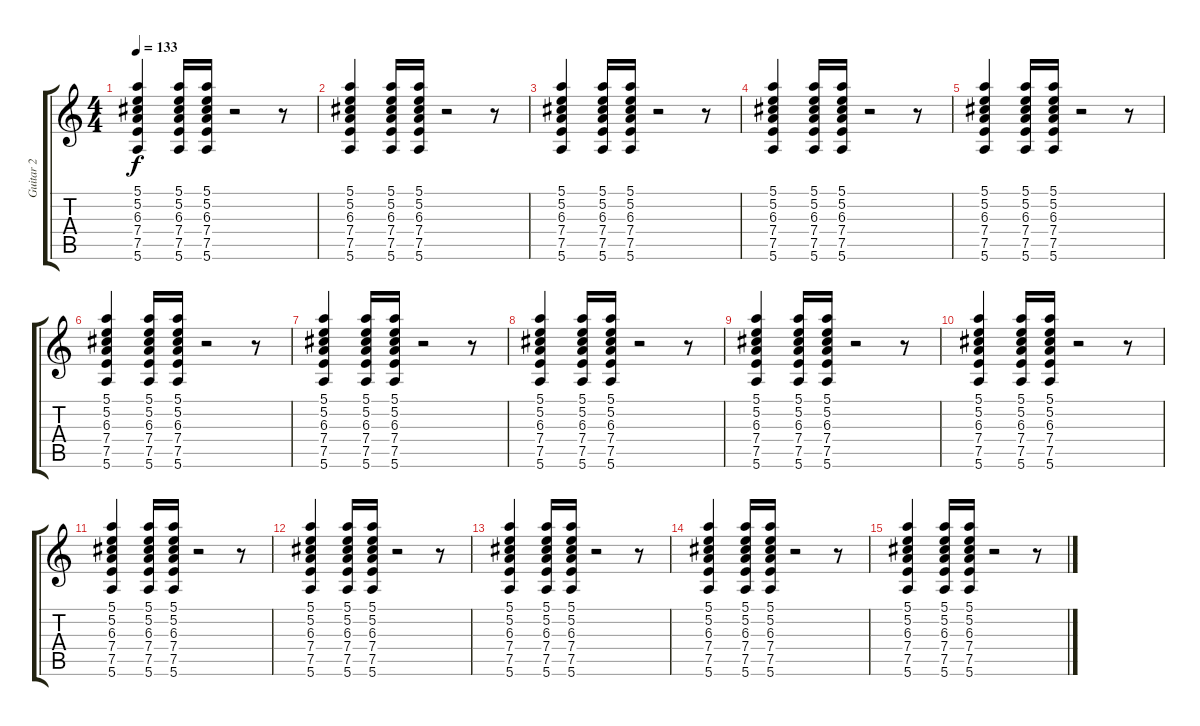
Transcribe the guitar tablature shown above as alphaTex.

\track ("Guitar 2" "Guitar 2") {instrument overdrivenguitar}
\staff {score tabs}
\tuning (E4 B3 G3 D3 A2 E2) {hide}
\ts (4 4)
\tempo 133
\clef g2
\ks c
(5.1 5.2 6.3 7.4 7.5 5.6).4{dy f} (5.1 5.2 6.3 7.4 7.5 5.6).16 (5.1 5.2 6.3 7.4 7.5 5.6).16 r.2 r.8 |
(5.1 5.2 6.3 7.4 7.5 5.6).4 (5.1 5.2 6.3 7.4 7.5 5.6).16 (5.1 5.2 6.3 7.4 7.5 5.6).16 r.2 r.8 |
(5.1 5.2 6.3 7.4 7.5 5.6).4 (5.1 5.2 6.3 7.4 7.5 5.6).16 (5.1 5.2 6.3 7.4 7.5 5.6).16 r.2 r.8 |
(5.1 5.2 6.3 7.4 7.5 5.6).4 (5.1 5.2 6.3 7.4 7.5 5.6).16 (5.1 5.2 6.3 7.4 7.5 5.6).16 r.2 r.8 |
(5.1 5.2 6.3 7.4 7.5 5.6).4 (5.1 5.2 6.3 7.4 7.5 5.6).16 (5.1 5.2 6.3 7.4 7.5 5.6).16 r.2 r.8 |
(5.1 5.2 6.3 7.4 7.5 5.6).4 (5.1 5.2 6.3 7.4 7.5 5.6).16 (5.1 5.2 6.3 7.4 7.5 5.6).16 r.2 r.8 |
(5.1 5.2 6.3 7.4 7.5 5.6).4 (5.1 5.2 6.3 7.4 7.5 5.6).16 (5.1 5.2 6.3 7.4 7.5 5.6).16 r.2 r.8 |
(5.1 5.2 6.3 7.4 7.5 5.6).4 (5.1 5.2 6.3 7.4 7.5 5.6).16 (5.1 5.2 6.3 7.4 7.5 5.6).16 r.2 r.8 |
(5.1 5.2 6.3 7.4 7.5 5.6).4 (5.1 5.2 6.3 7.4 7.5 5.6).16 (5.1 5.2 6.3 7.4 7.5 5.6).16 r.2 r.8 |
(5.1 5.2 6.3 7.4 7.5 5.6).4 (5.1 5.2 6.3 7.4 7.5 5.6).16 (5.1 5.2 6.3 7.4 7.5 5.6).16 r.2 r.8 |
(5.1 5.2 6.3 7.4 7.5 5.6).4 (5.1 5.2 6.3 7.4 7.5 5.6).16 (5.1 5.2 6.3 7.4 7.5 5.6).16 r.2 r.8 |
(5.1 5.2 6.3 7.4 7.5 5.6).4 (5.1 5.2 6.3 7.4 7.5 5.6).16 (5.1 5.2 6.3 7.4 7.5 5.6).16 r.2 r.8 |
(5.1 5.2 6.3 7.4 7.5 5.6).4 (5.1 5.2 6.3 7.4 7.5 5.6).16 (5.1 5.2 6.3 7.4 7.5 5.6).16 r.2 r.8 |
(5.1 5.2 6.3 7.4 7.5 5.6).4 (5.1 5.2 6.3 7.4 7.5 5.6).16 (5.1 5.2 6.3 7.4 7.5 5.6).16 r.2 r.8 |
(5.1 5.2 6.3 7.4 7.5 5.6).4 (5.1 5.2 6.3 7.4 7.5 5.6).16 (5.1 5.2 6.3 7.4 7.5 5.6).16 r.2 r.8
